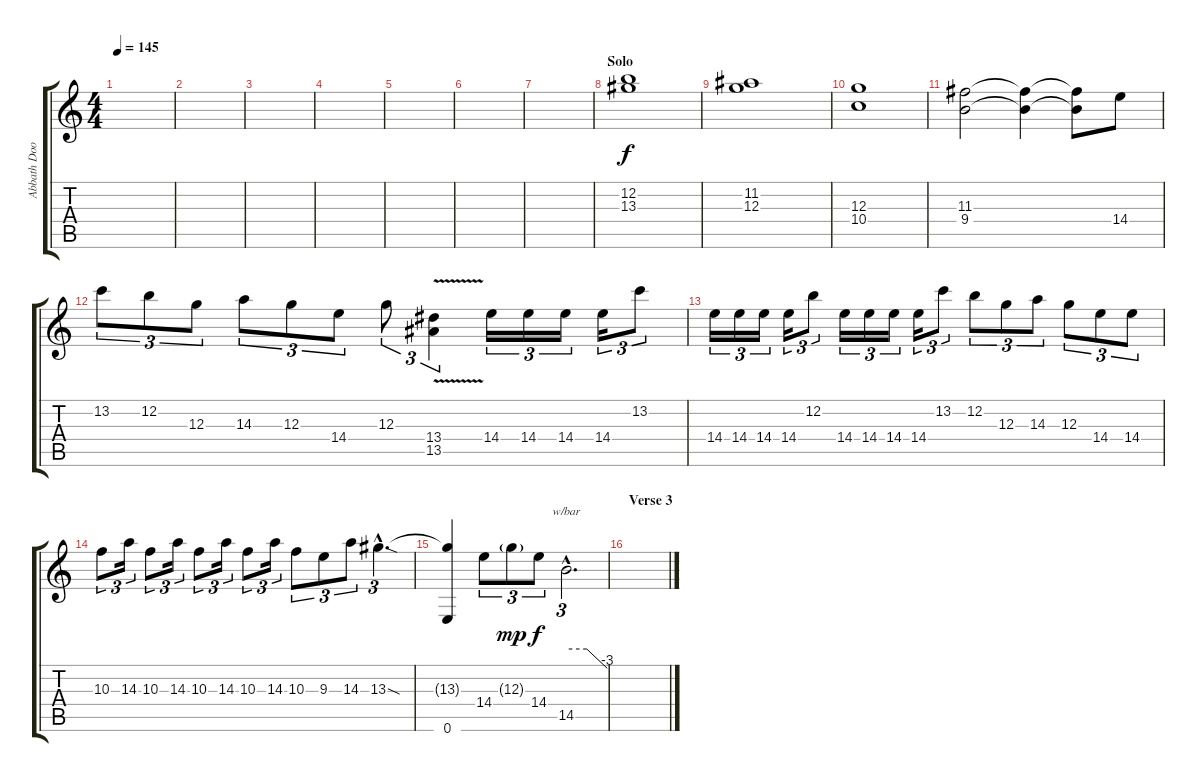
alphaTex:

\track ("Abbath Doom Occulta" "Abbath Doo") {instrument distortionguitar}
\staff {score tabs}
\tuning (E4 B3 G3 D3 A2 E2) {hide}
\ts (4 4)
\tempo 145
\clef g2
\ks c
|
|
|
|
|
|
|
\section ("" "Solo")
(12.2 13.3).1 |
(11.2 12.3).1 |
(12.3 10.4).1 |
(11.3 9.4).2 (11.3{t} 9.4{t}).4 (11.3{t} 9.4{t}).8 14.4.8 |
13.2.8{tu (3 2)} 12.2.8{tu (3 2)} 12.3.8{tu (3 2)} 14.3.8{tu (3 2)} 12.3.8{tu (3 2)} 14.4.8{tu (3 2)} 12.3.8{tu (3 2)} (13.4{v} 13.5{v}).4{tu (3 2)} 14.4.16{tu (3 2)} 14.4.16{tu (3 2)} 14.4.16{tu (3 2)} 14.4.16{tu (3 2)} 13.2.8{tu (3 2)} |
14.4.16{tu (3 2)} 14.4.16{tu (3 2)} 14.4.16{tu (3 2)} 14.4.16{tu (3 2)} 12.2.8{tu (3 2)} 14.4.16{tu (3 2)} 14.4.16{tu (3 2)} 14.4.16{tu (3 2)} 14.4.16{tu (3 2)} 13.2.8{tu (3 2)} 12.2.8{tu (3 2)} 12.3.8{tu (3 2)} 14.3.8{tu (3 2)} 12.3.8{tu (3 2)} 14.4.8{tu (3 2)} 14.4.8{tu (3 2)} |
10.3.8{tu (3 2)} 14.3.16{tu (3 2)} 10.3.8{tu (3 2)} 14.3.16{tu (3 2)} 10.3.8{tu (3 2)} 14.3.16{tu (3 2)} 10.3.8{tu (3 2)} 14.3.16{tu (3 2)} 10.3.8{tu (3 2)} 9.3.8{tu (3 2)} 14.3.8{tu (3 2)} 13.3{sod hac}.4{d tu (3 2)} |
(13.3{t} 0.6).4 14.4.8{tu (3 2)} 12.3{g}.8{tu (3 2) dy mp} 14.4.8{tu (3 2) dy f} 14.5{hac}.2{d tu (3 2) tbe (custom default 0 0 30 0 60 -12)} |
\section ("" "Verse 3")
